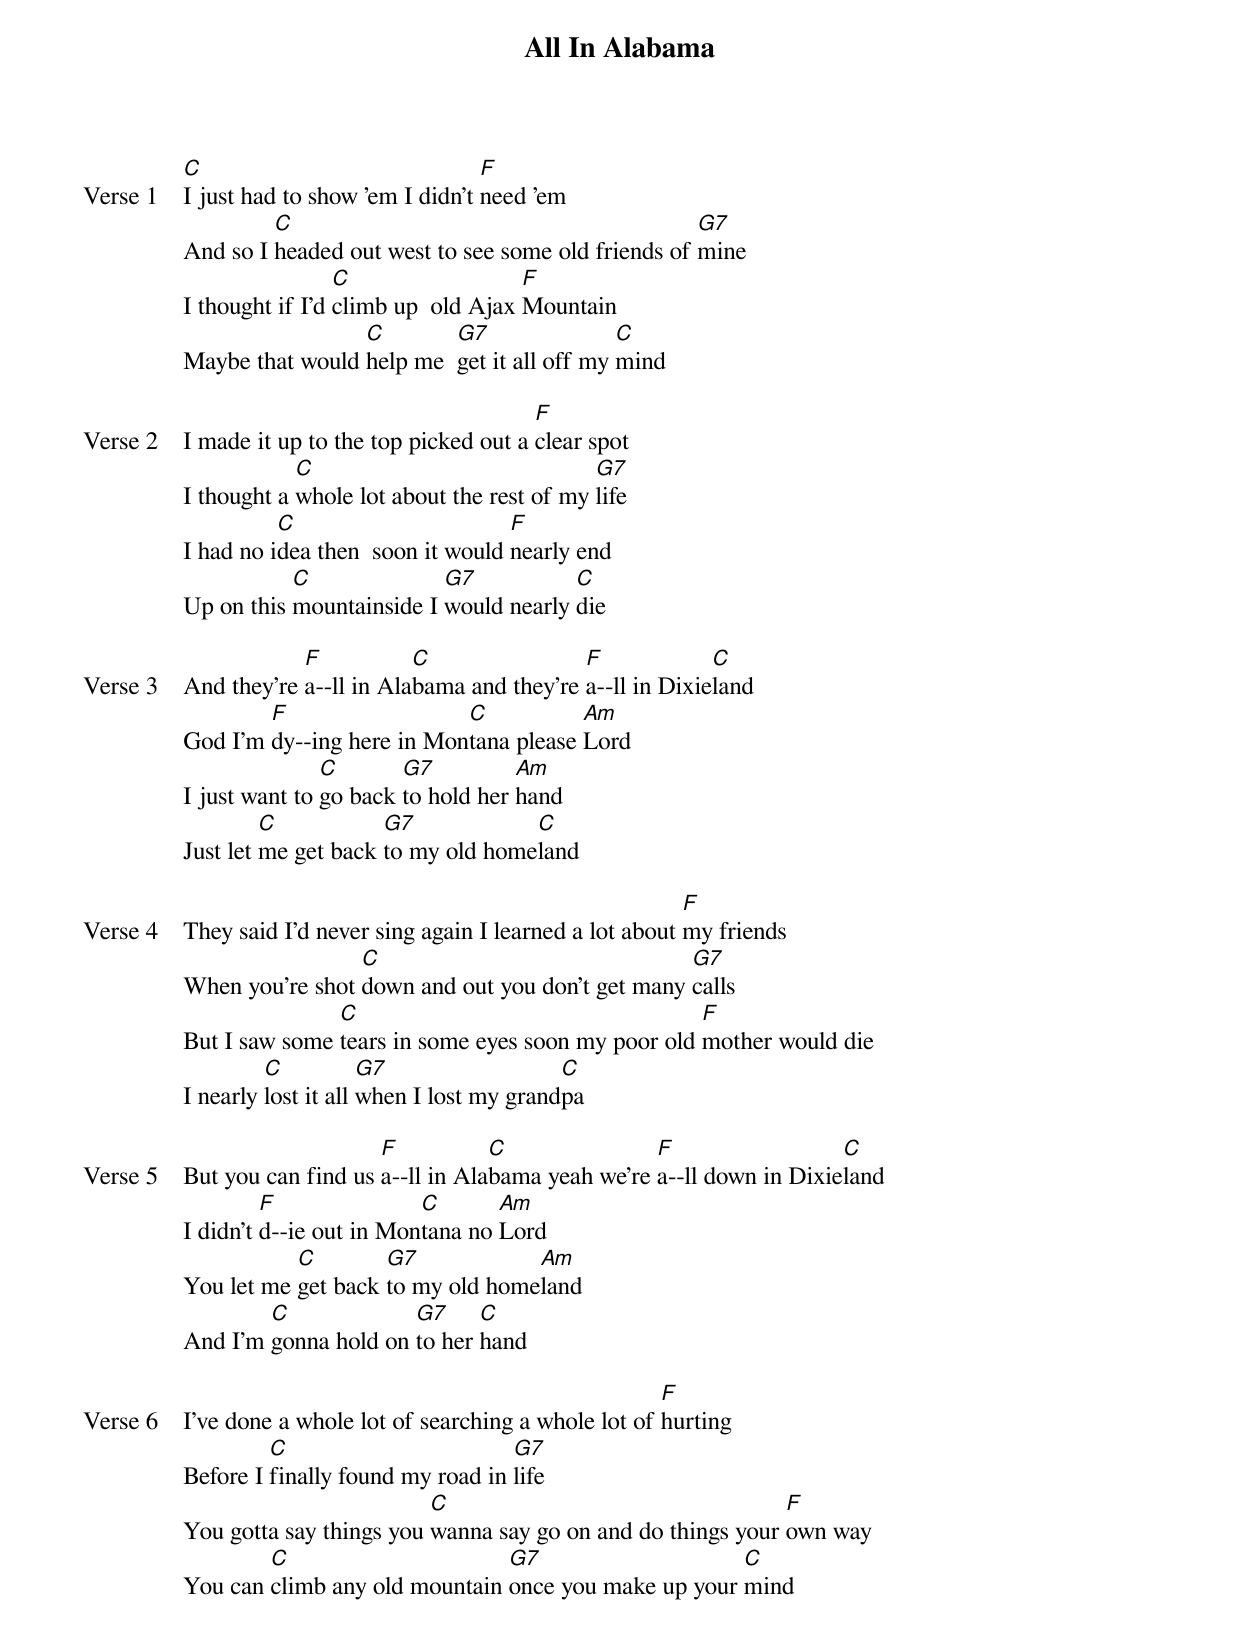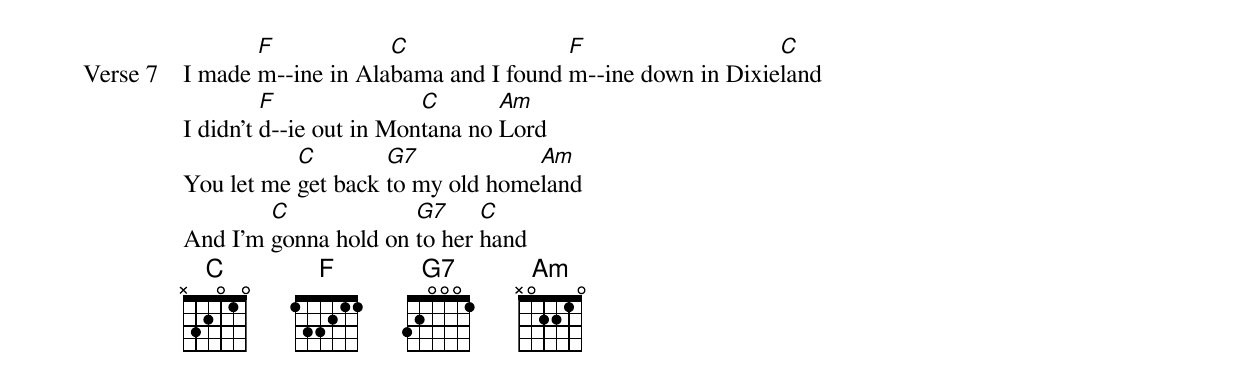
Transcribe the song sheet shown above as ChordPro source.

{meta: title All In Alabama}
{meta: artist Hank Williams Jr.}
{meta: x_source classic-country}
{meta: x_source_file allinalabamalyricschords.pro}
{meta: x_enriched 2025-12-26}

{start_of_verse: Verse 1}
[C]I just had to show 'em I didn't [F]need 'em
And so I [C]headed out west to see some old friends of [G7]mine
I thought if I'd [C]climb up  old Ajax [F]Mountain
Maybe that would [C]help me  [G7]get it all off my [C]mind
{end_of_verse}

{start_of_verse: Verse 2}
I made it up to the top picked out a [F]clear spot
I thought a [C]whole lot about the rest of my [G7]life
I had no i[C]dea then  soon it would [F]nearly end
Up on this [C]mountainside I [G7]would nearly [C]die
{end_of_verse}

{start_of_verse: Verse 3}
And they're [F]a--ll in Ala[C]bama and they're [F]a--ll in Dixie[C]land
God I'm [F]dy--ing here in Mon[C]tana please [Am]Lord
I just want to [C]go back [G7]to hold her [Am]hand
Just let [C]me get back [G7]to my old home[C]land
{end_of_verse}

{start_of_verse: Verse 4}
They said I'd never sing again I learned a lot about [F]my friends
When you're shot [C]down and out you don't get many [G7]calls
But I saw some [C]tears in some eyes soon my poor old [F]mother would die
I nearly [C]lost it all [G7]when I lost my grand[C]pa
{end_of_verse}

{start_of_verse: Verse 5}
But you can find us [F]a--ll in Ala[C]bama yeah we're [F]a--ll down in Dixie[C]land
I didn't [F]d--ie out in Mon[C]tana no [Am]Lord
You let me [C]get back [G7]to my old home[Am]land
And I'm [C]gonna hold on [G7]to her [C]hand
{end_of_verse}

{start_of_verse: Verse 6}
I've done a whole lot of searching a whole lot of [F]hurting
Before I [C]finally found my road in [G7]life
You gotta say things you [C]wanna say go on and do things your [F]own way
You can [C]climb any old mountain [G7]once you make up your [C]mind
{end_of_verse}

{start_of_verse: Verse 7}
I made [F]m--ine in Ala[C]bama and I found [F]m--ine down in Dixie[C]land
I didn't [F]d--ie out in Mon[C]tana no [Am]Lord
You let me [C]get back [G7]to my old home[Am]land
And I'm [C]gonna hold on [G7]to her [C]hand
{end_of_verse}
